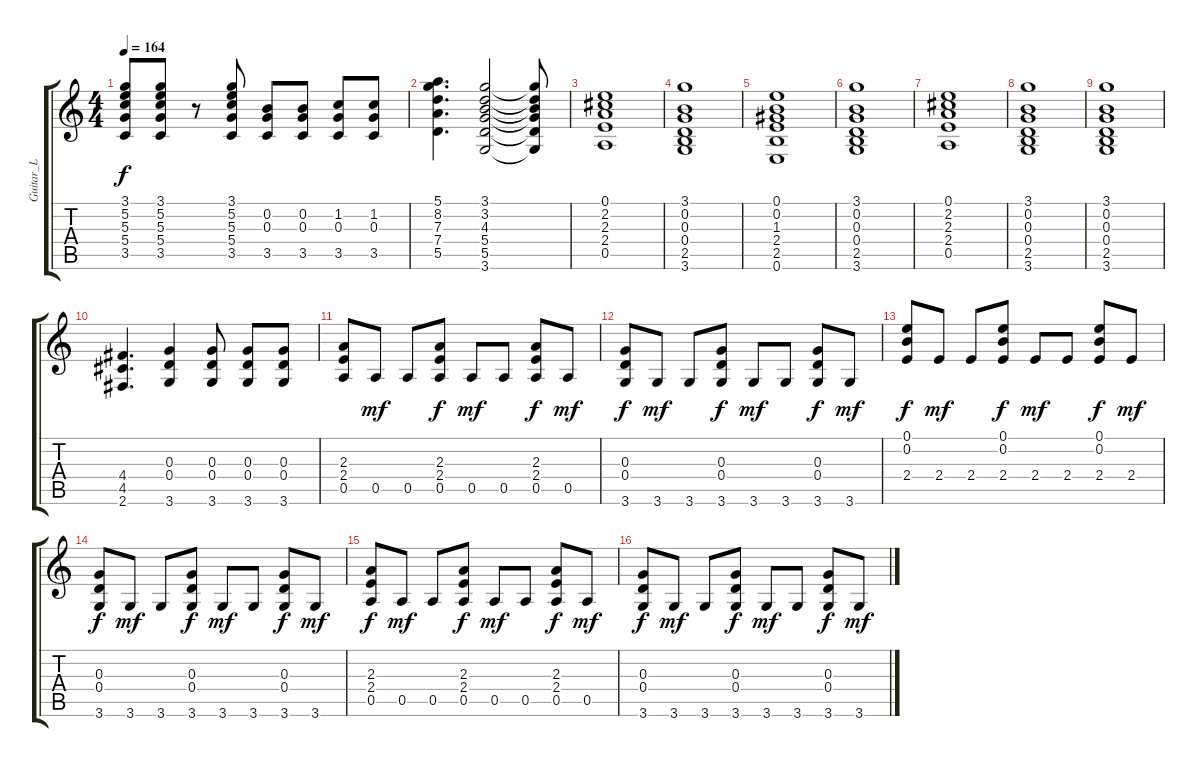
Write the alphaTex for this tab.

\track ("Guitar_L" "Guitar_L") {instrument overdrivenguitar}
\staff {score tabs}
\tuning (E4 B3 G3 D3 A2 E2) {hide}
\ts (4 4)
\tempo 164
\clef g2
\ks c
(3.1 5.2 5.3 5.4 3.5).8{dy f} (3.1 5.2 5.3 5.4 3.5).8 r.8 (3.1 5.2 5.3 5.4 3.5).8 (0.2 0.3 3.5).8 (0.2 0.3 3.5).8 (1.2 0.3 3.5).8 (1.2 0.3 3.5).8 |
(5.1 8.2 7.3 7.4 5.5).4{d} (3.1 3.2 4.3 5.4 5.5 3.6).2 (3.1{t} 3.2{t} 4.3{t} 5.4{t} 5.5{t} 3.6{t}).8 |
(0.1 2.2 2.3 2.4 0.5).1 |
(3.1 0.2 0.3 0.4 2.5 3.6).1 |
(0.1 0.2 1.3 2.4 2.5 0.6).1 |
(3.1 0.2 0.3 0.4 2.5 3.6).1 |
(0.1 2.2 2.3 2.4 0.5).1 |
(3.1 0.2 0.3 0.4 2.5 3.6).1 |
(3.1 0.2 0.3 0.4 2.5 3.6).1 |
(4.4 4.5 2.6).4{d} (0.3 0.4 3.6).4 (0.3 0.4 3.6).8 (0.3 0.4 3.6).8 (0.3 0.4 3.6).8 |
(2.3 2.4 0.5).8 0.5.8{dy mf} 0.5.8 (2.3 2.4 0.5).8{dy f} 0.5.8{dy mf} 0.5.8 (2.3 2.4 0.5).8{dy f} 0.5.8{dy mf} |
(0.3 0.4 3.6).8{dy f} 3.6.8{dy mf} 3.6.8 (0.3 0.4 3.6).8{dy f} 3.6.8{dy mf} 3.6.8 (0.3 0.4 3.6).8{dy f} 3.6.8{dy mf} |
(0.1 0.2 2.4).8{dy f} 2.4.8{dy mf} 2.4.8 (0.1 0.2 2.4).8{dy f} 2.4.8{dy mf} 2.4.8 (0.1 0.2 2.4).8{dy f} 2.4.8{dy mf} |
(0.3 0.4 3.6).8{dy f} 3.6.8{dy mf} 3.6.8 (0.3 0.4 3.6).8{dy f} 3.6.8{dy mf} 3.6.8 (0.3 0.4 3.6).8{dy f} 3.6.8{dy mf} |
(2.3 2.4 0.5).8{dy f} 0.5.8{dy mf} 0.5.8 (2.3 2.4 0.5).8{dy f} 0.5.8{dy mf} 0.5.8 (2.3 2.4 0.5).8{dy f} 0.5.8{dy mf} |
(0.3 0.4 3.6).8{dy f} 3.6.8{dy mf} 3.6.8 (0.3 0.4 3.6).8{dy f} 3.6.8{dy mf} 3.6.8 (0.3 0.4 3.6).8{dy f} 3.6.8{dy mf}
